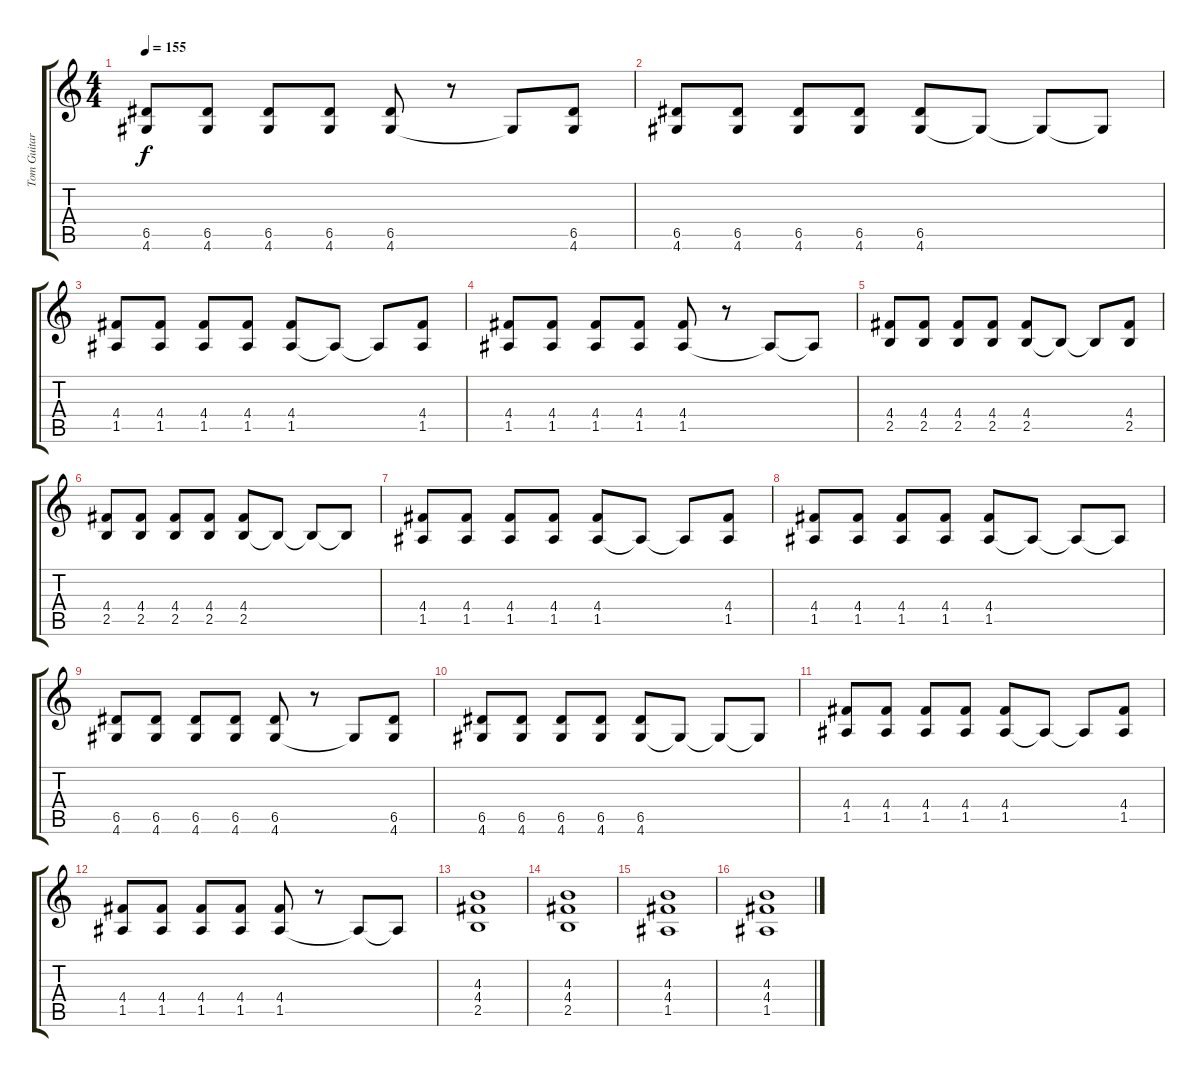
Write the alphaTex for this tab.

\track ("Tom Guitar 1" "Tom Guitar") {instrument acousticguitarsteel}
\staff {score tabs}
\tuning (E4 B3 G3 D3 A2 E2) {hide}
\ts (4 4)
\tempo 155
\clef g2
\ks c
(6.5 4.6).8{dy f} (6.5 4.6).8 (6.5 4.6).8 (6.5 4.6).8 (6.5 4.6).8 r.8 4.6{t}.8 (6.5 4.6).8 |
(6.5 4.6).8 (6.5 4.6).8 (6.5 4.6).8 (6.5 4.6).8 (6.5 4.6).8 4.6{t}.8 4.6{t}.8 4.6{t}.8 |
(4.4 1.5).8 (4.4 1.5).8 (4.4 1.5).8 (4.4 1.5).8 (4.4 1.5).8 1.5{t}.8 1.5{t}.8 (4.4 1.5).8 |
(4.4 1.5).8 (4.4 1.5).8 (4.4 1.5).8 (4.4 1.5).8 (4.4 1.5).8 r.8 1.5{t}.8 1.5{t}.8 |
(4.4 2.5).8 (4.4 2.5).8 (4.4 2.5).8 (4.4 2.5).8 (4.4 2.5).8 2.5{t}.8 2.5{t}.8 (4.4 2.5).8 |
(4.4 2.5).8 (4.4 2.5).8 (4.4 2.5).8 (4.4 2.5).8 (4.4 2.5).8 2.5{t}.8 2.5{t}.8 2.5{t}.8 |
(4.4 1.5).8 (4.4 1.5).8 (4.4 1.5).8 (4.4 1.5).8 (4.4 1.5).8 1.5{t}.8 1.5{t}.8 (4.4 1.5).8 |
(4.4 1.5).8 (4.4 1.5).8 (4.4 1.5).8 (4.4 1.5).8 (4.4 1.5).8 1.5{t}.8 1.5{t}.8 1.5{t}.8 |
(6.5 4.6).8 (6.5 4.6).8 (6.5 4.6).8 (6.5 4.6).8 (6.5 4.6).8 r.8 4.6{t}.8 (6.5 4.6).8 |
(6.5 4.6).8 (6.5 4.6).8 (6.5 4.6).8 (6.5 4.6).8 (6.5 4.6).8 4.6{t}.8 4.6{t}.8 4.6{t}.8 |
(4.4 1.5).8 (4.4 1.5).8 (4.4 1.5).8 (4.4 1.5).8 (4.4 1.5).8 1.5{t}.8 1.5{t}.8 (4.4 1.5).8 |
(4.4 1.5).8 (4.4 1.5).8 (4.4 1.5).8 (4.4 1.5).8 (4.4 1.5).8 r.8 1.5{t}.8 1.5{t}.8 |
(4.3 4.4 2.5).1 |
(4.3 4.4 2.5).1 |
(4.3 4.4 1.5).1 |
(4.3 4.4 1.5).1
